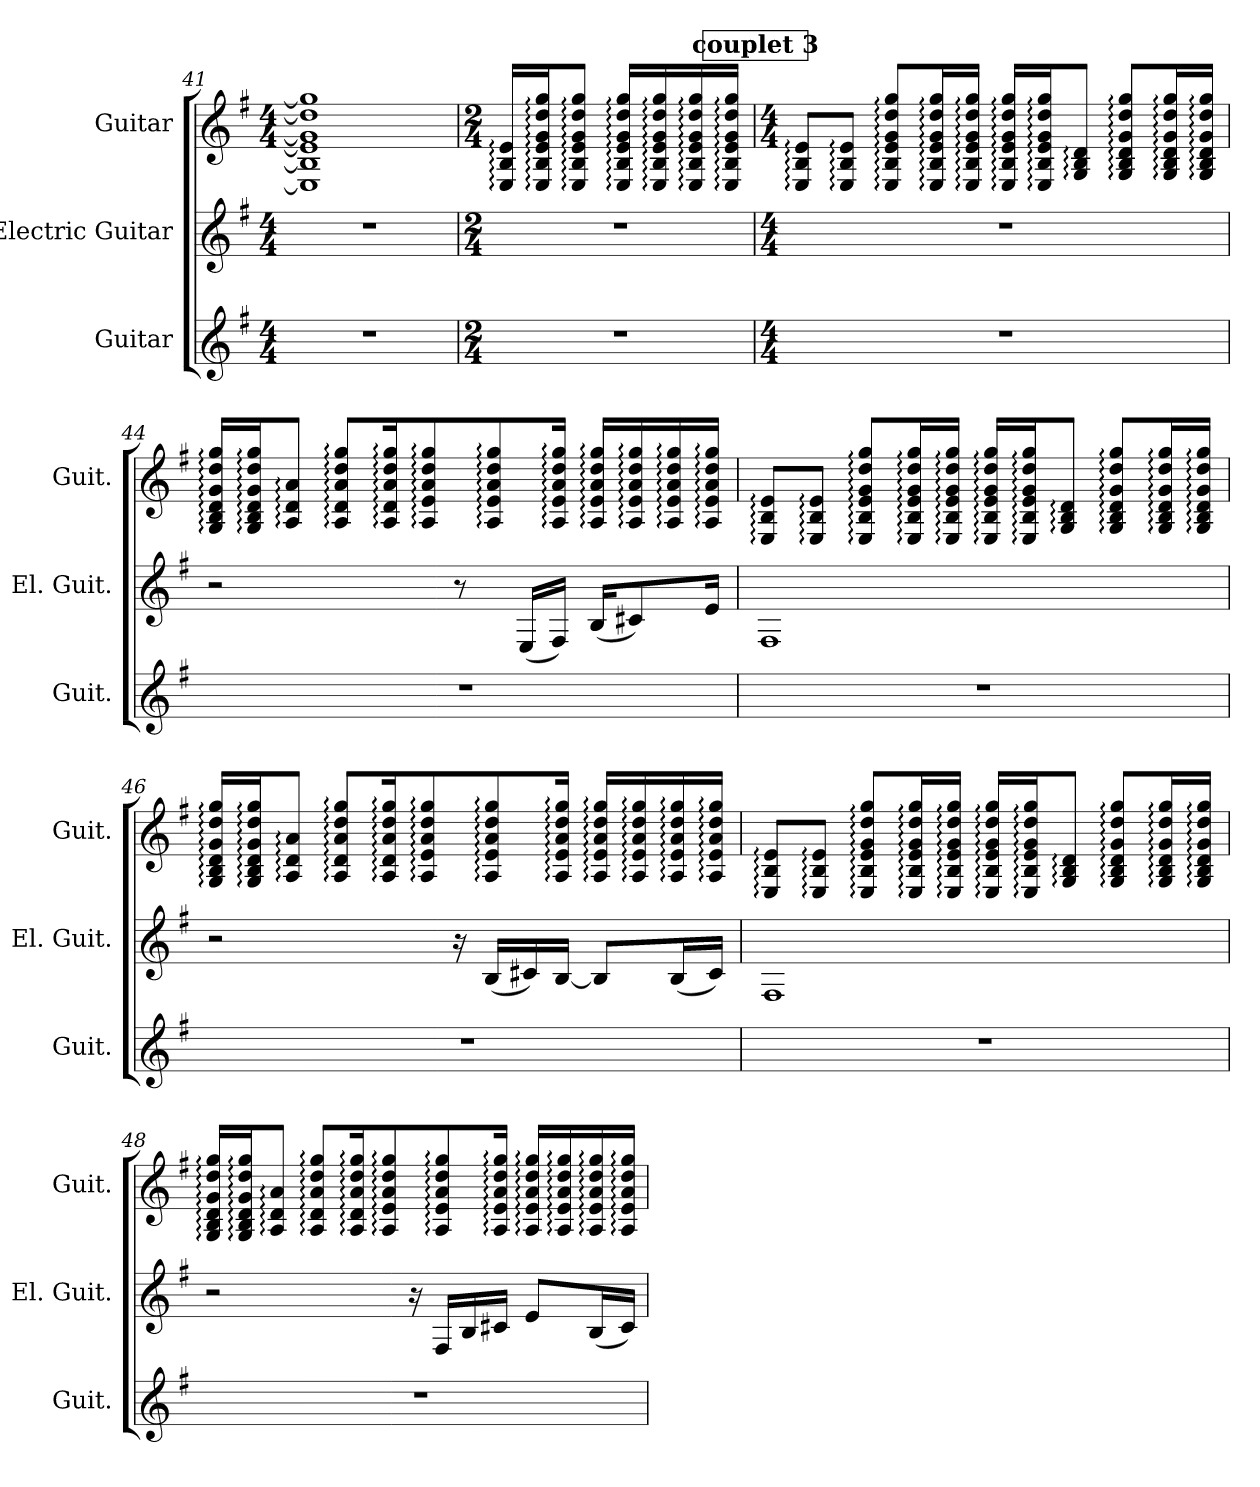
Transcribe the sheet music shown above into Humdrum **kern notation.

**kern	**kern	**kern
*part3	*part2	*part1
*staff3	*staff2	*staff1
*I"Guitar	*I"Electric Guitar	*I"Guitar
*I'Guit.	*I'El. Guit.	*I'Guit.
*clefG2	*clefG2	*clefG2
*ITrd7c12	*ITrd7c12	*ITrd7c12
*k[f#]	*k[f#]	*k[f#]
*M4/4	*M4/4	*M4/4
=41	=41	=41
1r	1r	1EE] 1BB] 1E] 1G] 1d] 1g]
!!LO:LB:g=z
=42	=42	=42
*M2/4	*M2/4	*M2/4
2r	2r	16EE/: 16BB/: 16E/:LL
.	.	16EE/: 16BB/: 16E/: 16G/: 16d/: 16g/:J
.	.	8EE/: 8BB/: 8E/: 8G/: 8d/: 8g/:J
.	.	16EE/: 16BB/: 16E/: 16G/: 16d/: 16g/:LL
.	.	16EE/: 16BB/: 16E/: 16G/: 16d/: 16g/:
.	.	16EE/: 16BB/: 16E/: 16G/: 16d/: 16g/:
.	.	16EE/: 16BB/: 16E/: 16G/: 16d/: 16g/:JJ
!!LO:REH:place=s1:a:B:fs=14:t=couplet 3
=43	=43	=43
*M4/4	*M4/4	*M4/4
1r	1r	8EE/: 8BB/: 8E/:L
.	.	8EE/: 8BB/: 8E/:J
.	.	8EE/: 8BB/: 8E/: 8G/: 8d/: 8g/:L
.	.	16EE/: 16BB/: 16E/: 16G/: 16d/: 16g/:L
.	.	16EE/: 16BB/: 16E/: 16G/: 16d/: 16g/:JJ
.	.	16EE/: 16BB/: 16E/: 16G/: 16d/: 16g/:LL
.	.	16EE/: 16BB/: 16E/: 16G/: 16d/: 16g/:J
.	.	8GG/: 8BB/: 8D/:J
.	.	8GG/: 8BB/: 8D/: 8G/: 8d/: 8g/:L
.	.	16GG/: 16BB/: 16D/: 16G/: 16d/: 16g/:L
.	.	16GG/: 16BB/: 16D/: 16G/: 16d/: 16g/:JJ
!!LO:LB:g=z
=44	=44	=44
1r	2r	16GG/: 16BB/: 16D/: 16G/: 16d/: 16g/:LL
.	.	16GG/: 16BB/: 16D/: 16G/: 16d/: 16g/:J
.	.	8AA/: 8D/: 8A/:J
.	.	8AA/: 8D/: 8A/: 8d/: 8g/:L
.	.	16AA/: 16D/: 16A/: 16d/: 16g/:K
.	.	8AA/: 8E/: 8A/: 8d/: 8g/:
.	8r	.
.	.	8AA/: 8E/: 8A/: 8d/: 8g/:
.	(<16EE/LL	.
.	16FF#/JJ)	16AA/: 16E/: 16A/: 16d/: 16g/:Jk
.	(<16BB/KL	16AA/: 16E/: 16A/: 16d/: 16g/:LL
.	8C#X/)	16AA/: 16E/: 16A/: 16d/: 16g/:
.	.	16AA/: 16E/: 16A/: 16d/: 16g/:
.	16E/Jk	16AA/: 16E/: 16A/: 16d/: 16g/:JJ
!!LO:PB:g=z
=45	=45	=45
1r	1FF#	8EE/: 8BB/: 8E/:L
.	.	8EE/: 8BB/: 8E/:J
.	.	8EE/: 8BB/: 8E/: 8G/: 8d/: 8g/:L
.	.	16EE/: 16BB/: 16E/: 16G/: 16d/: 16g/:L
.	.	16EE/: 16BB/: 16E/: 16G/: 16d/: 16g/:JJ
.	.	16EE/: 16BB/: 16E/: 16G/: 16d/: 16g/:LL
.	.	16EE/: 16BB/: 16E/: 16G/: 16d/: 16g/:J
.	.	8GG/: 8BB/: 8D/:J
.	.	8GG/: 8BB/: 8D/: 8G/: 8d/: 8g/:L
.	.	16GG/: 16BB/: 16D/: 16G/: 16d/: 16g/:L
.	.	16GG/: 16BB/: 16D/: 16G/: 16d/: 16g/:JJ
!!LO:LB:g=z
=46	=46	=46
1r	2r	16GG/: 16BB/: 16D/: 16G/: 16d/: 16g/:LL
.	.	16GG/: 16BB/: 16D/: 16G/: 16d/: 16g/:J
.	.	8AA/: 8D/: 8A/:J
.	.	8AA/: 8D/: 8A/: 8d/: 8g/:L
.	.	16AA/: 16D/: 16A/: 16d/: 16g/:K
.	.	8AA/: 8E/: 8A/: 8d/: 8g/:
.	16r	.
.	(<16BB/LL	8AA/: 8E/: 8A/: 8d/: 8g/:
.	16C#X/)	.
.	[16BB/JJ	16AA/: 16E/: 16A/: 16d/: 16g/:Jk
.	8BB/L]	16AA/: 16E/: 16A/: 16d/: 16g/:LL
.	.	16AA/: 16E/: 16A/: 16d/: 16g/:
.	(<16BB/L	16AA/: 16E/: 16A/: 16d/: 16g/:
.	16C#/JJ)	16AA/: 16E/: 16A/: 16d/: 16g/:JJ
!!LO:LB:g=z
=47	=47	=47
1r	1FF#	8EE/: 8BB/: 8E/:L
.	.	8EE/: 8BB/: 8E/:J
.	.	8EE/: 8BB/: 8E/: 8G/: 8d/: 8g/:L
.	.	16EE/: 16BB/: 16E/: 16G/: 16d/: 16g/:L
.	.	16EE/: 16BB/: 16E/: 16G/: 16d/: 16g/:JJ
.	.	16EE/: 16BB/: 16E/: 16G/: 16d/: 16g/:LL
.	.	16EE/: 16BB/: 16E/: 16G/: 16d/: 16g/:J
.	.	8GG/: 8BB/: 8D/:J
.	.	8GG/: 8BB/: 8D/: 8G/: 8d/: 8g/:L
.	.	16GG/: 16BB/: 16D/: 16G/: 16d/: 16g/:L
.	.	16GG/: 16BB/: 16D/: 16G/: 16d/: 16g/:JJ
!!LO:LB:g=z
=48	=48	=48
1r	2r	16GG/: 16BB/: 16D/: 16G/: 16d/: 16g/:LL
.	.	16GG/: 16BB/: 16D/: 16G/: 16d/: 16g/:J
.	.	8AA/: 8D/: 8A/:J
.	.	8AA/: 8D/: 8A/: 8d/: 8g/:L
.	.	16AA/: 16D/: 16A/: 16d/: 16g/:K
.	.	8AA/: 8E/: 8A/: 8d/: 8g/:
.	16r	.
.	16FF#/LL	8AA/: 8E/: 8A/: 8d/: 8g/:
.	16BB/	.
.	16C#X/JJ	16AA/: 16E/: 16A/: 16d/: 16g/:Jk
.	8E/L	16AA/: 16E/: 16A/: 16d/: 16g/:LL
.	.	16AA/: 16E/: 16A/: 16d/: 16g/:
.	(<16BB/L	16AA/: 16E/: 16A/: 16d/: 16g/:
.	16C#/JJ)	16AA/: 16E/: 16A/: 16d/: 16g/:JJ
=	=	=
*-	*-	*-
